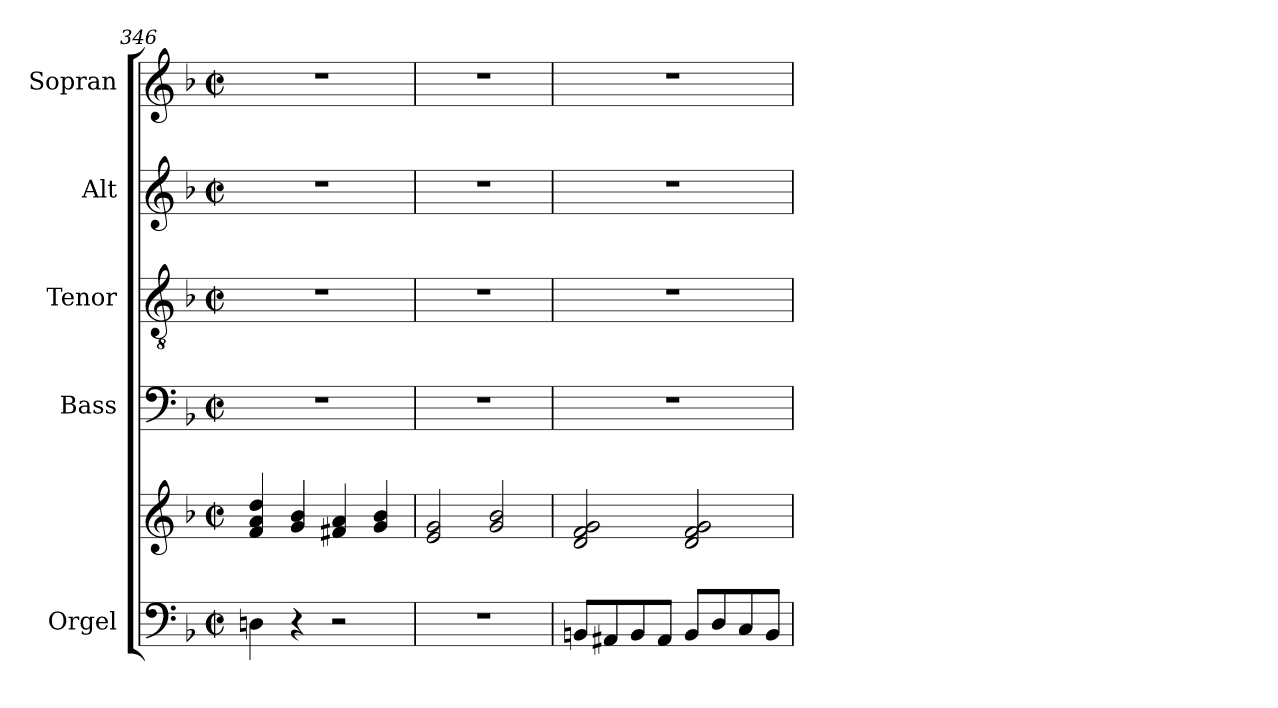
**kern	**kern	**kern	**kern	**kern	**kern
*part5	*part5	*part4	*part3	*part2	*part1
*staff6	*staff5	*staff4	*staff3	*staff2	*staff1
*I"Orgel	*	*I"Bass	*I"Tenor	*I"Alt	*I"Sopran
*I'Org.	*	*I'B.	*I'T.	*I'A.	*I'S.
*clefF4	*clefG2	*clefF4	*clefGv2	*clefG2	*clefG2
*k[b-]	*k[b-]	*k[b-]	*k[b-]	*k[b-]	*k[b-]
*F:	*F:	*F:	*F:	*F:	*F:
*M2/2	*M2/2	*M2/2	*M2/2	*M2/2	*M2/2
*met(c|)	*met(c|)	*met(c|)	*met(c|)	*met(c|)	*met(c|)
=346	=346	=346	=346	=346	=346
4Dn\	4f/ 4a/ 4dd/	1r	1r	1r	1r
4r	4g/ 4b-/	.	.	.	.
2r	4f#X/ 4a/	.	.	.	.
.	4g/ 4b-/	.	.	.	.
=347	=347	=347	=347	=347	=347
1r	2e/ 2g/	1r	1r	1r	1r
.	2g/ 2b-/	.	.	.	.
=348	=348	=348	=348	=348	=348
8BBn/L	2d/ 2f/ 2g/	1r	1r	1r	1r
8AA#X/	.	.	.	.	.
8BB/	.	.	.	.	.
8AA#/J	.	.	.	.	.
8BB/L	2d/ 2f/ 2g/	.	.	.	.
8D/	.	.	.	.	.
8C/	.	.	.	.	.
8BB/J	.	.	.	.	.
=	=	=	=	=	=
*-	*-	*-	*-	*-	*-
